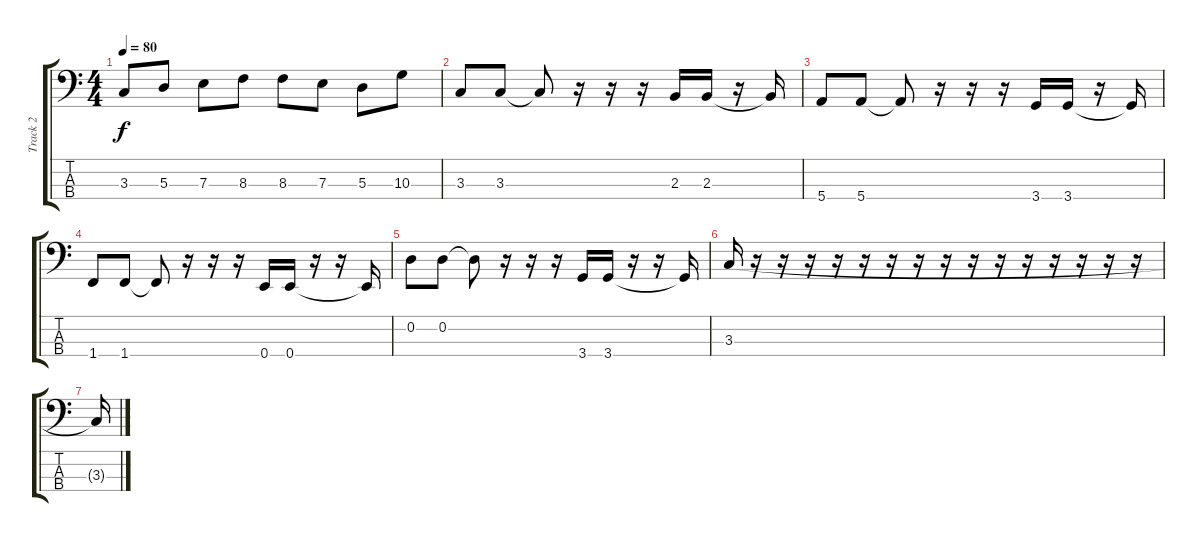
\track ("Track 2" "Track 2") {instrument electricbassfinger}
\staff {score tabs}
\tuning (G2 D2 A1 E1) {hide}
\ts (4 4)
\tempo 80
\clef f4
\ks c
3.3.8{dy f} 5.3.8 7.3.8 8.3.8 8.3.8 7.3.8 5.3.8 10.3.8 |
3.3.8 3.3.8 3.3{t}.8 r.16 r.16 r.16 2.3.16 2.3.16 r.16 2.3{t}.16 |
5.4.8 5.4.8 5.4{t}.8 r.16 r.16 r.16 3.4.16 3.4.16 r.16 3.4{t}.16 |
1.4.8 1.4.8 1.4{t}.8 r.16 r.16 r.16 0.4.16 0.4.16 r.16 r.16 0.4{t}.16 |
0.2.8 0.2.8 0.2{t}.8 r.16 r.16 r.16 3.4.16 3.4.16 r.16 r.16 3.4{t}.16 |
3.3.16 r.16 r.16 r.16 r.16 r.16 r.16 r.16 r.16 r.16 r.16 r.16 r.16 r.16 r.16 r.16 |
3.3{t}.16
